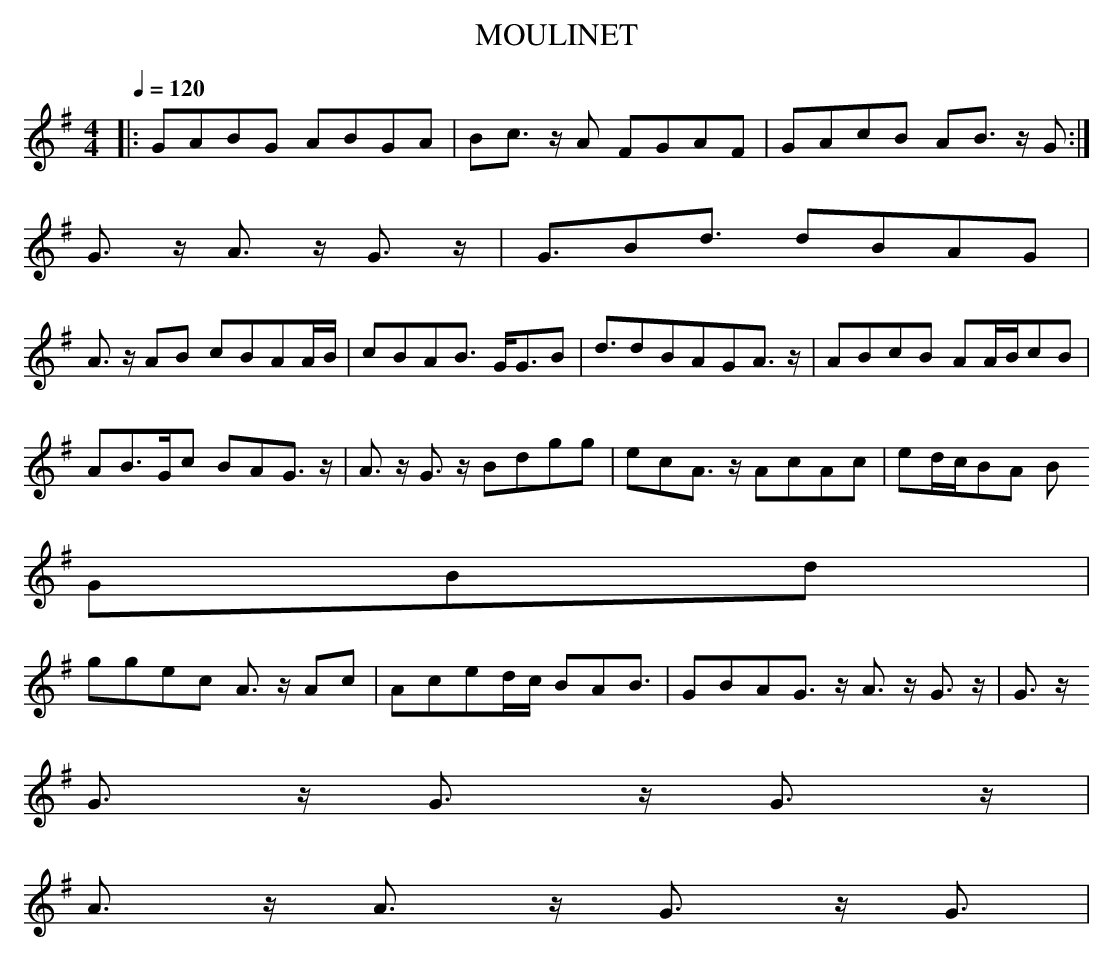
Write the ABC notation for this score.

X:1
T:MOULINET
M:4/4
L:1/8
Q:1/4=120
K:G
|:GABG ABGA|Bc3/2 z/2 A FGAF|GAcB AB3/2 z/2 G:|
 G3/2 z/2 A3/2 z/2 G3/2 z/2 |G3/2Bd3/2 dBAG|
A3/2 z/2 AB cBAA/2B/2|cBAB3/2 G<GB|d3/2dBAGA3/2 z/2 |ABcB AA/2B/2cB|
AB3/2G/2c BAG3/2 z/2 |A3/2 z/2 G3/2 z/2 Bdgg|ecA3/2 z/2 AcAc|ed/2c/2BA B
3/2GBd|
ggec A3/2 z/2 Ac|Aced/2c/2 BAB3/2|GBAG3/2 z/2 A3/2 z/2 G3/2 z/2 |G3/2 z/
2 G3/2 z/2 G3/2 z/2 G3/2 z/2 |
A3/2 z/2 A3/2 z/2 G3/2 z/2 G3/2|
